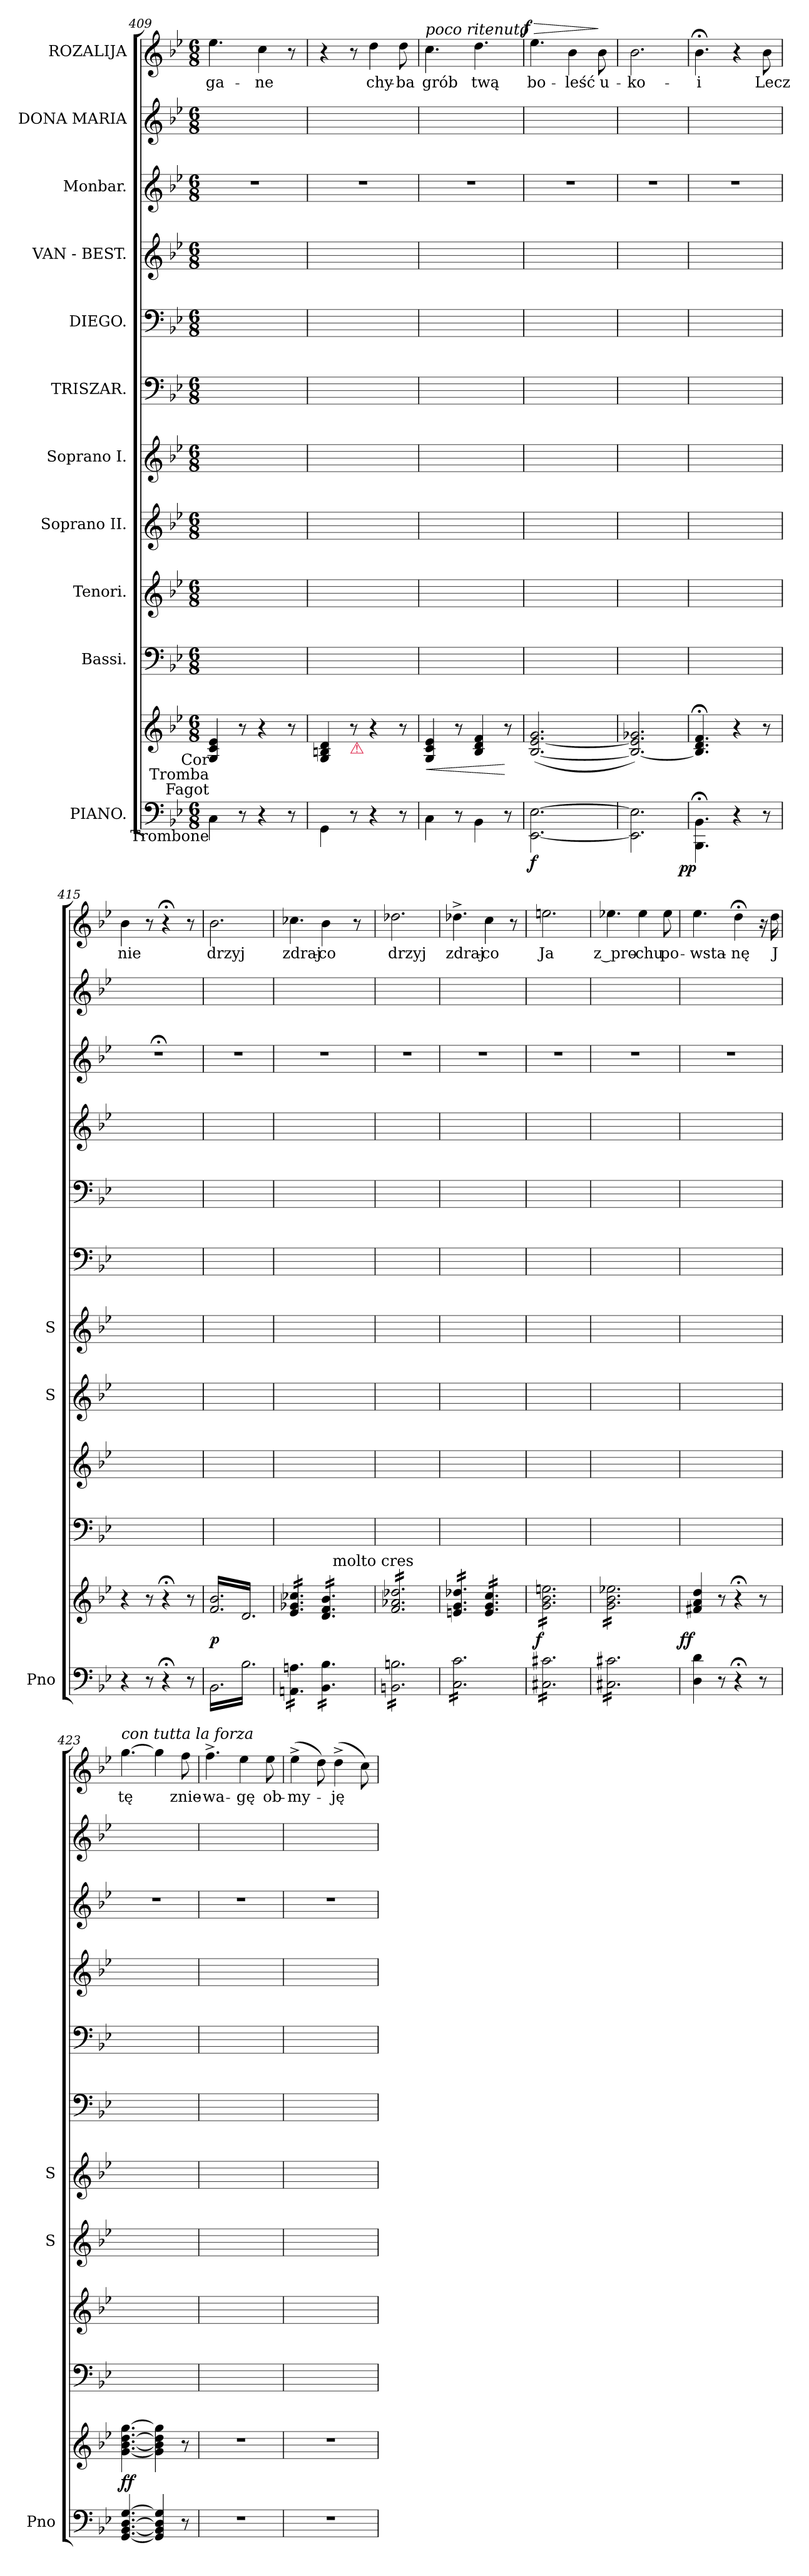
**kern	**kern	**dynam	**kern	**kern	**kern	**kern	**kern	**kern	**kern	**kern	**kern	**kern	**text	**dynam
*part11	*part11	*part11	*part10	*part9	*part8	*part7	*part6	*part5	*part4	*part3	*part2	*part1	*part1	*part1
*staff12	*staff11	*staff11/12	*staff10	*staff9	*staff8	*staff7	*staff6	*staff5	*staff4	*staff3	*staff2	*staff1	*staff1	*staff1
*I"PIANO.	*	*	*I"Bassi.	*I"Tenori.	*I"Soprano II.	*I"Soprano I.	*I"TRISZAR.	*I"DIEGO.	*I"VAN - BEST.	*I"Monbar.	*I"DONA MARIA	*I"ROZALIJA	*	*
*I'Pno	*	*	*	*	*I'S	*I'S	*	*	*	*	*	*	*	*
*clefF4	*clefG2	*	*clefF4	*clefG2	*clefG2	*clefG2	*clefF4	*clefF4	*clefG2	*clefG2	*clefG2	*clefG2	*	*
*	*	*	*	*ITrd8c12	*	*	*	*	*ITrd8c12	*ITrd8c12	*	*	*	*
*k[b-e-]	*k[b-e-]	*	*k[b-e-]	*k[b-e-]	*k[b-e-]	*k[b-e-]	*k[b-e-]	*k[b-e-]	*k[b-e-]	*k[b-e-]	*k[b-e-]	*k[b-e-]	*	*
*B-:	*B-:	*	*B-:	*B-:	*B-:	*B-:	*B-:	*B-:	*B-:	*B-:	*B-:	*B-:	*	*
*M6/8	*M6/8	*	*M6/8	*M6/8	*M6/8	*M6/8	*M6/8	*M6/8	*M6/8	*M6/8	*M6/8	*M6/8	*	*
=409	=409	=409	=409	=409	=409	=409	=409	=409	=409	=409	=409	=409	=409	=409
!	!LO:TX:b:rj:t=Cor\nTromba	!	!	!	!	!	!	!	!	!	!	!	!	!
!LO:TX:a:rj:t=Fagot	!	!	!	!	!	!	!	!	!	!	!	!	!	!
!LO:TX:b:rj:t=Trombone	!	!	!	!	!	!	!	!	!	!	!	!	!	!
4C\	4G/ 4c/ 4e-/	.	2.ryy	2.ryy	2.ryy	2.ryy	2.ryy	2.ryy	2.ryy	2.r	2.ryy	4.ee-\	-ga-	.
8r	8r	.	.	.	.	.	.	.	.	.	.	.	.	.
4r	4r	.	.	.	.	.	.	.	.	.	.	4cc\	-ne	.
8r	8r	.	.	.	.	.	.	.	.	.	.	8r	.	.
=410	=410	=410	=410	=410	=410	=410	=410	=410	=410	=410	=410	=410	=410	=410
4GG\	4G/ 4Bn/ 4d/	.	2.ryy	2.ryy	2.ryy	2.ryy	2.ryy	2.ryy	2.ryy	2.r	2.ryy	4r	.	.
!	!LO:TX:b:i:color=crimson:t=⚠	!	!	!	!	!	!	!	!	!	!	!	!	!
8r	8r	.	.	.	.	.	.	.	.	.	.	8r	.	.
4r	4r	.	.	.	.	.	.	.	.	.	.	4dd\	chy-	.
8r	8r	.	.	.	.	.	.	.	.	.	.	8dd\	-ba	.
=411	=411	=411	=411	=411	=411	=411	=411	=411	=411	=411	=411	=411	=411	=411
!	!	!	!	!	!	!	!	!	!	!	!	!LO:TX:a:i:t=poco ritenuto	!	!
!	!	!LO:HP:b	!	!	!	!	!	!	!	!	!	!	!	!
4C\	4G/ 4c/ 4e-/	<	2.ryy	2.ryy	2.ryy	2.ryy	2.ryy	2.ryy	2.ryy	2.r	2.ryy	4.cc\	grób	.
8r	8r	.	.	.	.	.	.	.	.	.	.	.	.	.
4BB-\	4B-/ 4d/ 4f/	.	.	.	.	.	.	.	.	.	.	4.dd\	twą	.
8r	8r	[	.	.	.	.	.	.	.	.	.	.	.	.
=412	=412	=412	=412	=412	=412	=412	=412	=412	=412	=412	=412	=412	=412	=412
!	!	!LO:DY:b=2	!	!	!	!	!	!	!	!	!	!	!	!LO:HP:a
!	!	!	!	!	!	!	!	!	!	!	!	!	!	!LO:DY:n=1:a:rj
[2.EE-\ [2.E-\	(>[>2.B-/ [2.e-/ 2.g/	f	2.ryy	2.ryy	2.ryy	2.ryy	2.ryy	2.ryy	2.ryy	2.r	2.ryy	4.ee-\	bo-	> f
.	.	.	.	.	.	.	.	.	.	.	.	4b-\	-leść	.
.	.	.	.	.	.	.	.	.	.	.	.	8b-\	u-	]
=413	=413	=413	=413	=413	=413	=413	=413	=413	=413	=413	=413	=413	=413	=413
2.EE-]\ 2.E-]\	2.B-_/ 2.e-]/ 2.g-X/)	.	2.ryy	2.ryy	2.ryy	2.ryy	2.ryy	2.ryy	2.ryy	2.r	2.ryy	2.b-\	-ko-	.
=414	=414	=414	=414	=414	=414	=414	=414	=414	=414	=414	=414	=414	=414	=414
!	!	!LO:DY:b=2:rj	!	!	!	!	!	!	!	!	!	!	!	!
4.BBB-;\ 4.BB-;\	4.B-];</ 4.d;</ 4.f;</	pp	2.ryy	2.ryy	2.ryy	2.ryy	2.ryy	2.ryy	2.ryy	2.r	2.ryy	4.b-;<\	-i	.
4r	4r	.	.	.	.	.	.	.	.	.	.	4r	.	.
8r	8r	.	.	.	.	.	.	.	.	.	.	8b-\	Lecz	.
=415	=415	=415	=415	=415	=415	=415	=415	=415	=415	=415	=415	=415	=415	=415
4r	4r	.	2.ryy	2.ryy	2.ryy	2.ryy	2.ryy	2.ryy	2.ryy	2.r;<	2.ryy	4b-\	nie	.
8r	8r	.	.	.	.	.	.	.	.	.	.	8r	.	.
4r;<	4r;<	.	.	.	.	.	.	.	.	.	.	4r;<	.	.
8r	8r	.	.	.	.	.	.	.	.	.	.	8r	.	.
=416	=416	=416	=416	=416	=416	=416	=416	=416	=416	=416	=416	=416	=416	=416
*tremolo	*	*	*	*	*	*	*	*	*	*	*	*	*	*
*	*tremolo	*	*	*	*	*	*	*	*	*	*	*	*	*
16BB-\LL	16f/ 16b-/LL	p	2.ryy	2.ryy	2.ryy	2.ryy	2.ryy	2.ryy	2.ryy	2.r	2.ryy	2.b-\	drzyj	.
16B-\	16d/	.	.	.	.	.	.	.	.	.	.	.	.	.
16BB-\	16f/ 16b-/	.	.	.	.	.	.	.	.	.	.	.	.	.
16B-\	16d/	.	.	.	.	.	.	.	.	.	.	.	.	.
16BB-\	16f/ 16b-/	.	.	.	.	.	.	.	.	.	.	.	.	.
16B-\	16d/	.	.	.	.	.	.	.	.	.	.	.	.	.
16BB-\	16f/ 16b-/	.	.	.	.	.	.	.	.	.	.	.	.	.
16B-\	16d/	.	.	.	.	.	.	.	.	.	.	.	.	.
16BB-\	16f/ 16b-/	.	.	.	.	.	.	.	.	.	.	.	.	.
16B-\	16d/	.	.	.	.	.	.	.	.	.	.	.	.	.
16BB-\	16f/ 16b-/	.	.	.	.	.	.	.	.	.	.	.	.	.
16B-\JJ	16d/JJ	.	.	.	.	.	.	.	.	.	.	.	.	.
=417	=417	=417	=417	=417	=417	=417	=417	=417	=417	=417	=417	=417	=417	=417
*	*^	*	*	*	*	*	*	*	*	*	*	*	*	*
16AAn\ 16An\LL	16e-/ 16g-X/ 16cc-X/LL	4..ryy	.	2.ryy	2.ryy	2.ryy	2.ryy	2.ryy	2.ryy	2.ryy	2.r	2.ryy	4.cc-X\	zdraj-	.
16AAn\ 16An\	16e-/ 16g-X/ 16cc-X/	.	.	.	.	.	.	.	.	.	.	.	.	.	.
16AAn\ 16An\	16e-/ 16g-X/ 16cc-X/	.	.	.	.	.	.	.	.	.	.	.	.	.	.
16AAn\ 16An\	16e-/ 16g-X/ 16cc-X/	.	.	.	.	.	.	.	.	.	.	.	.	.	.
16AAn\ 16An\	16e-/ 16g-X/ 16cc-X/	.	.	.	.	.	.	.	.	.	.	.	.	.	.
16AAn\ 16An\JJ	16e-/ 16g-X/ 16cc-X/JJ	.	.	.	.	.	.	.	.	.	.	.	.	.	.
16BB-\ 16B-\LL	16d/ 16f/ 16b-/LL	.	.	.	.	.	.	.	.	.	.	.	4b-\	-co	.
!	!	!LO:TX:t=molto cres	!	!	!	!	!	!	!	!	!	!	!	!	!
16BB-\ 16B-\	16d/ 16f/ 16b-/	4ryy	.	.	.	.	.	.	.	.	.	.	.	.	.
16BB-\ 16B-\	16d/ 16f/ 16b-/	.	.	.	.	.	.	.	.	.	.	.	.	.	.
16BB-\ 16B-\	16d/ 16f/ 16b-/	.	.	.	.	.	.	.	.	.	.	.	.	.	.
16BB-\ 16B-\	16d/ 16f/ 16b-/	.	.	.	.	.	.	.	.	.	.	.	8r	.	.
16BB-\ 16B-\JJ	16d/ 16f/ 16b-/JJ	16ryy	.	.	.	.	.	.	.	.	.	.	.	.	.
*	*v	*v	*	*	*	*	*	*	*	*	*	*	*	*	*
=418	=418	=418	=418	=418	=418	=418	=418	=418	=418	=418	=418	=418	=418	=418
16BBn\ 16Bn\LL	16f/ 16a-X/ 16dd-X/LL	.	2.ryy	2.ryy	2.ryy	2.ryy	2.ryy	2.ryy	2.ryy	2.r	2.ryy	2.dd-X\	drzyj	.
16BBn\ 16Bn\	16f/ 16a-X/ 16dd-X/	.	.	.	.	.	.	.	.	.	.	.	.	.
16BBn\ 16Bn\	16f/ 16a-X/ 16dd-X/	.	.	.	.	.	.	.	.	.	.	.	.	.
16BBn\ 16Bn\	16f/ 16a-X/ 16dd-X/	.	.	.	.	.	.	.	.	.	.	.	.	.
16BBn\ 16Bn\	16f/ 16a-X/ 16dd-X/	.	.	.	.	.	.	.	.	.	.	.	.	.
16BBn\ 16Bn\	16f/ 16a-X/ 16dd-X/	.	.	.	.	.	.	.	.	.	.	.	.	.
16BBn\ 16Bn\	16f/ 16a-X/ 16dd-X/	.	.	.	.	.	.	.	.	.	.	.	.	.
16BBn\ 16Bn\	16f/ 16a-X/ 16dd-X/	.	.	.	.	.	.	.	.	.	.	.	.	.
16BBn\ 16Bn\	16f/ 16a-X/ 16dd-X/	.	.	.	.	.	.	.	.	.	.	.	.	.
16BBn\ 16Bn\	16f/ 16a-X/ 16dd-X/	.	.	.	.	.	.	.	.	.	.	.	.	.
16BBn\ 16Bn\	16f/ 16a-X/ 16dd-X/	.	.	.	.	.	.	.	.	.	.	.	.	.
16BBn\ 16Bn\JJ	16f/ 16a-X/ 16dd-X/JJ	.	.	.	.	.	.	.	.	.	.	.	.	.
=419	=419	=419	=419	=419	=419	=419	=419	=419	=419	=419	=419	=419	=419	=419
16C\ 16c\LL	16en/ 16g/ 16dd-X/LL	.	2.ryy	2.ryy	2.ryy	2.ryy	2.ryy	2.ryy	2.ryy	2.r	2.ryy	4.dd-X^\	zdraj-	.
16C\ 16c\	16en/ 16g/ 16dd-X/	.	.	.	.	.	.	.	.	.	.	.	.	.
16C\ 16c\	16en/ 16g/ 16dd-X/	.	.	.	.	.	.	.	.	.	.	.	.	.
16C\ 16c\	16en/ 16g/ 16dd-X/	.	.	.	.	.	.	.	.	.	.	.	.	.
16C\ 16c\	16en/ 16g/ 16dd-X/	.	.	.	.	.	.	.	.	.	.	.	.	.
16C\ 16c\	16en/ 16g/ 16dd-X/JJ	.	.	.	.	.	.	.	.	.	.	.	.	.
16C\ 16c\	16e/ 16g/ 16cc/LL	.	.	.	.	.	.	.	.	.	.	4cc\	-co	.
16C\ 16c\	16e/ 16g/ 16cc/	.	.	.	.	.	.	.	.	.	.	.	.	.
16C\ 16c\	16e/ 16g/ 16cc/	.	.	.	.	.	.	.	.	.	.	.	.	.
16C\ 16c\	16e/ 16g/ 16cc/	.	.	.	.	.	.	.	.	.	.	.	.	.
16C\ 16c\	16e/ 16g/ 16cc/	.	.	.	.	.	.	.	.	.	.	8r	.	.
16C\ 16c\JJ	16e/ 16g/ 16cc/JJ	.	.	.	.	.	.	.	.	.	.	.	.	.
=420	=420	=420	=420	=420	=420	=420	=420	=420	=420	=420	=420	=420	=420	=420
!	!	!LO:DY:rj	!	!	!	!	!	!	!	!	!	!	!	!
16C#X\ 16c#X\LL	16g\ 16b-\ 16een\LL	f	2.ryy	2.ryy	2.ryy	2.ryy	2.ryy	2.ryy	2.ryy	2.r	2.ryy	2.een\	Ja	.
16C#X\ 16c#X\	16g\ 16b-\ 16een\	.	.	.	.	.	.	.	.	.	.	.	.	.
16C#X\ 16c#X\	16g\ 16b-\ 16een\	.	.	.	.	.	.	.	.	.	.	.	.	.
16C#X\ 16c#X\	16g\ 16b-\ 16een\	.	.	.	.	.	.	.	.	.	.	.	.	.
16C#X\ 16c#X\	16g\ 16b-\ 16een\	.	.	.	.	.	.	.	.	.	.	.	.	.
16C#X\ 16c#X\	16g\ 16b-\ 16een\	.	.	.	.	.	.	.	.	.	.	.	.	.
16C#X\ 16c#X\	16g\ 16b-\ 16een\	.	.	.	.	.	.	.	.	.	.	.	.	.
16C#X\ 16c#X\	16g\ 16b-\ 16een\	.	.	.	.	.	.	.	.	.	.	.	.	.
16C#X\ 16c#X\	16g\ 16b-\ 16een\	.	.	.	.	.	.	.	.	.	.	.	.	.
16C#X\ 16c#X\	16g\ 16b-\ 16een\	.	.	.	.	.	.	.	.	.	.	.	.	.
16C#X\ 16c#X\	16g\ 16b-\ 16een\	.	.	.	.	.	.	.	.	.	.	.	.	.
16C#X\ 16c#X\JJ	16g\ 16b-\ 16een\JJ	.	.	.	.	.	.	.	.	.	.	.	.	.
=421	=421	=421	=421	=421	=421	=421	=421	=421	=421	=421	=421	=421	=421	=421
16C#X\ 16c#X\LL	16g\ 16b-\ 16ee-X\LL	.	2.ryy	2.ryy	2.ryy	2.ryy	2.ryy	2.ryy	2.ryy	2.r	2.ryy	4.ee-X\	z_pro-	.
16C#X\ 16c#X\	16g\ 16b-\ 16ee-X\	.	.	.	.	.	.	.	.	.	.	.	.	.
16C#X\ 16c#X\	16g\ 16b-\ 16ee-X\	.	.	.	.	.	.	.	.	.	.	.	.	.
16C#X\ 16c#X\	16g\ 16b-\ 16ee-X\	.	.	.	.	.	.	.	.	.	.	.	.	.
16C#X\ 16c#X\	16g\ 16b-\ 16ee-X\	.	.	.	.	.	.	.	.	.	.	.	.	.
16C#X\ 16c#X\	16g\ 16b-\ 16ee-X\	.	.	.	.	.	.	.	.	.	.	.	.	.
16C#X\ 16c#X\	16g\ 16b-\ 16ee-X\	.	.	.	.	.	.	.	.	.	.	4ee-\	-chu	.
16C#X\ 16c#X\	16g\ 16b-\ 16ee-X\	.	.	.	.	.	.	.	.	.	.	.	.	.
16C#X\ 16c#X\	16g\ 16b-\ 16ee-X\	.	.	.	.	.	.	.	.	.	.	.	.	.
16C#X\ 16c#X\	16g\ 16b-\ 16ee-X\	.	.	.	.	.	.	.	.	.	.	.	.	.
16C#X\ 16c#X\	16g\ 16b-\ 16ee-X\	.	.	.	.	.	.	.	.	.	.	8ee-\	po-	.
16C#X\ 16c#X\JJ	16g\ 16b-\ 16ee-X\JJ	.	.	.	.	.	.	.	.	.	.	.	.	.
*	*Xtremolo	*	*	*	*	*	*	*	*	*	*	*	*	*
*Xtremolo	*	*	*	*	*	*	*	*	*	*	*	*	*	*
=422	=422	=422	=422	=422	=422	=422	=422	=422	=422	=422	=422	=422	=422	=422
!	!	!LO:DY:rj	!	!	!	!	!	!	!	!	!	!	!	!
4D\ 4d\	4f#X/ 4a/ 4dd/	ff	2.ryy	2.ryy	2.ryy	2.ryy	2.ryy	2.ryy	2.ryy	2.r	2.ryy	4.ee-\	-wsta-	.
8r	8r	.	.	.	.	.	.	.	.	.	.	.	.	.
4r;<	4r;<	.	.	.	.	.	.	.	.	.	.	4dd;<\	-nę	.
8r	8r	.	.	.	.	.	.	.	.	.	.	16r	.	.
.	.	.	.	.	.	.	.	.	.	.	.	16dd\	J	.
=423	=423	=423	=423	=423	=423	=423	=423	=423	=423	=423	=423	=423	=423	=423
!	!	!	!	!	!	!	!	!	!	!	!	!LO:TX:a:i:t=con tutta la forza	!	!
[4.GG/ [4.BB-/ [4.D/ [4.G/	[4.g\ [4.b-\ [4.dd\ [4.gg\	ff	2.ryy	2.ryy	2.ryy	2.ryy	2.ryy	2.ryy	2.ryy	2.r	2.ryy	[4.gg\	tę	.
4GG]/ 4BB-]/ 4D]/ 4G]/	4g]\ 4b-]\ 4dd]\ 4gg]\	.	.	.	.	.	.	.	.	.	.	4gg\]	.	.
8r	8r	.	.	.	.	.	.	.	.	.	.	8ff\	znie-	.
=424	=424	=424	=424	=424	=424	=424	=424	=424	=424	=424	=424	=424	=424	=424
2.r	2.r	.	2.ryy	2.ryy	2.ryy	2.ryy	2.ryy	2.ryy	2.ryy	2.r	2.ryy	4.ff^\	-wa-	.
.	.	.	.	.	.	.	.	.	.	.	.	4ee-\	-gę	.
.	.	.	.	.	.	.	.	.	.	.	.	8ee-\	ob-	.
=425	=425	=425	=425	=425	=425	=425	=425	=425	=425	=425	=425	=425	=425	=425
2.r	2.r	.	2.ryy	2.ryy	2.ryy	2.ryy	2.ryy	2.ryy	2.ryy	2.r	2.ryy	(4ee-^\	-my-	.
.	.	.	.	.	.	.	.	.	.	.	.	8dd\)	.	.
.	.	.	.	.	.	.	.	.	.	.	.	(4dd^\	-ję	.
.	.	.	.	.	.	.	.	.	.	.	.	8cc\)	.	.
=	=	=	=	=	=	=	=	=	=	=	=	=	=	=
*-	*-	*-	*-	*-	*-	*-	*-	*-	*-	*-	*-	*-	*-	*-
